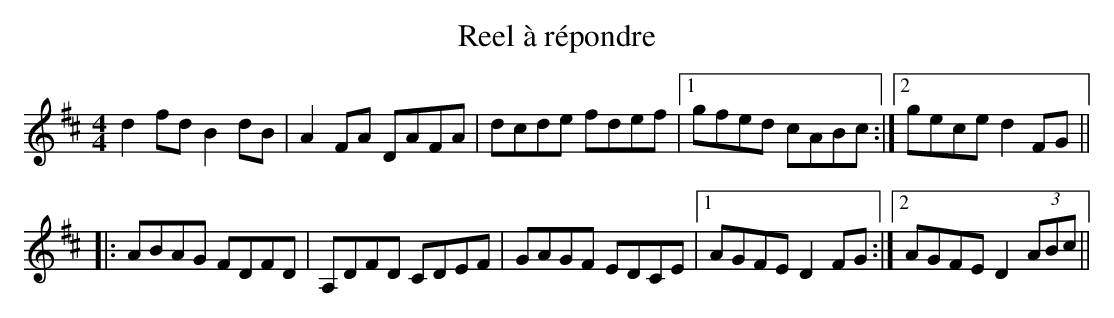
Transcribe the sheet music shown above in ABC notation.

X:1
T:Reel à répondre
M:4/4
L:1/8
K:D
d2 fd B2 dB|A2 FA DAFA|dcde fdef|1 gfed cABc:|2 gece d2 FG||
|:ABAG FDFD|A,DFD CDEF|GAGF EDCE|1 AGFE D2 FG:|2 AGFE D2 (3ABc||
